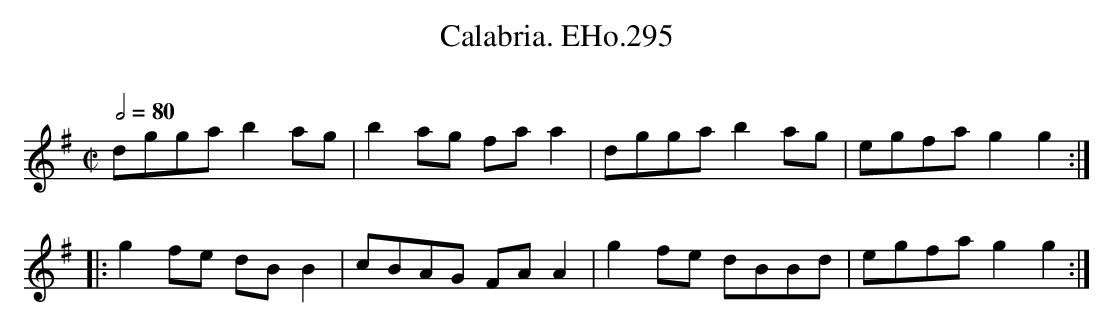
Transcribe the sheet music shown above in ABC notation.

X:1
T:Calabria. EHo.295
M:C|
L:1/8
Q:1/2=80
O:
K:G
dgga b2ag | b2ag fa a2 | dgga b2ag | egfa g2g2 :|
|: g2 fe dB B2 | cBAG FAA2 | g2fe dBBd | egfa g2g2 :|
